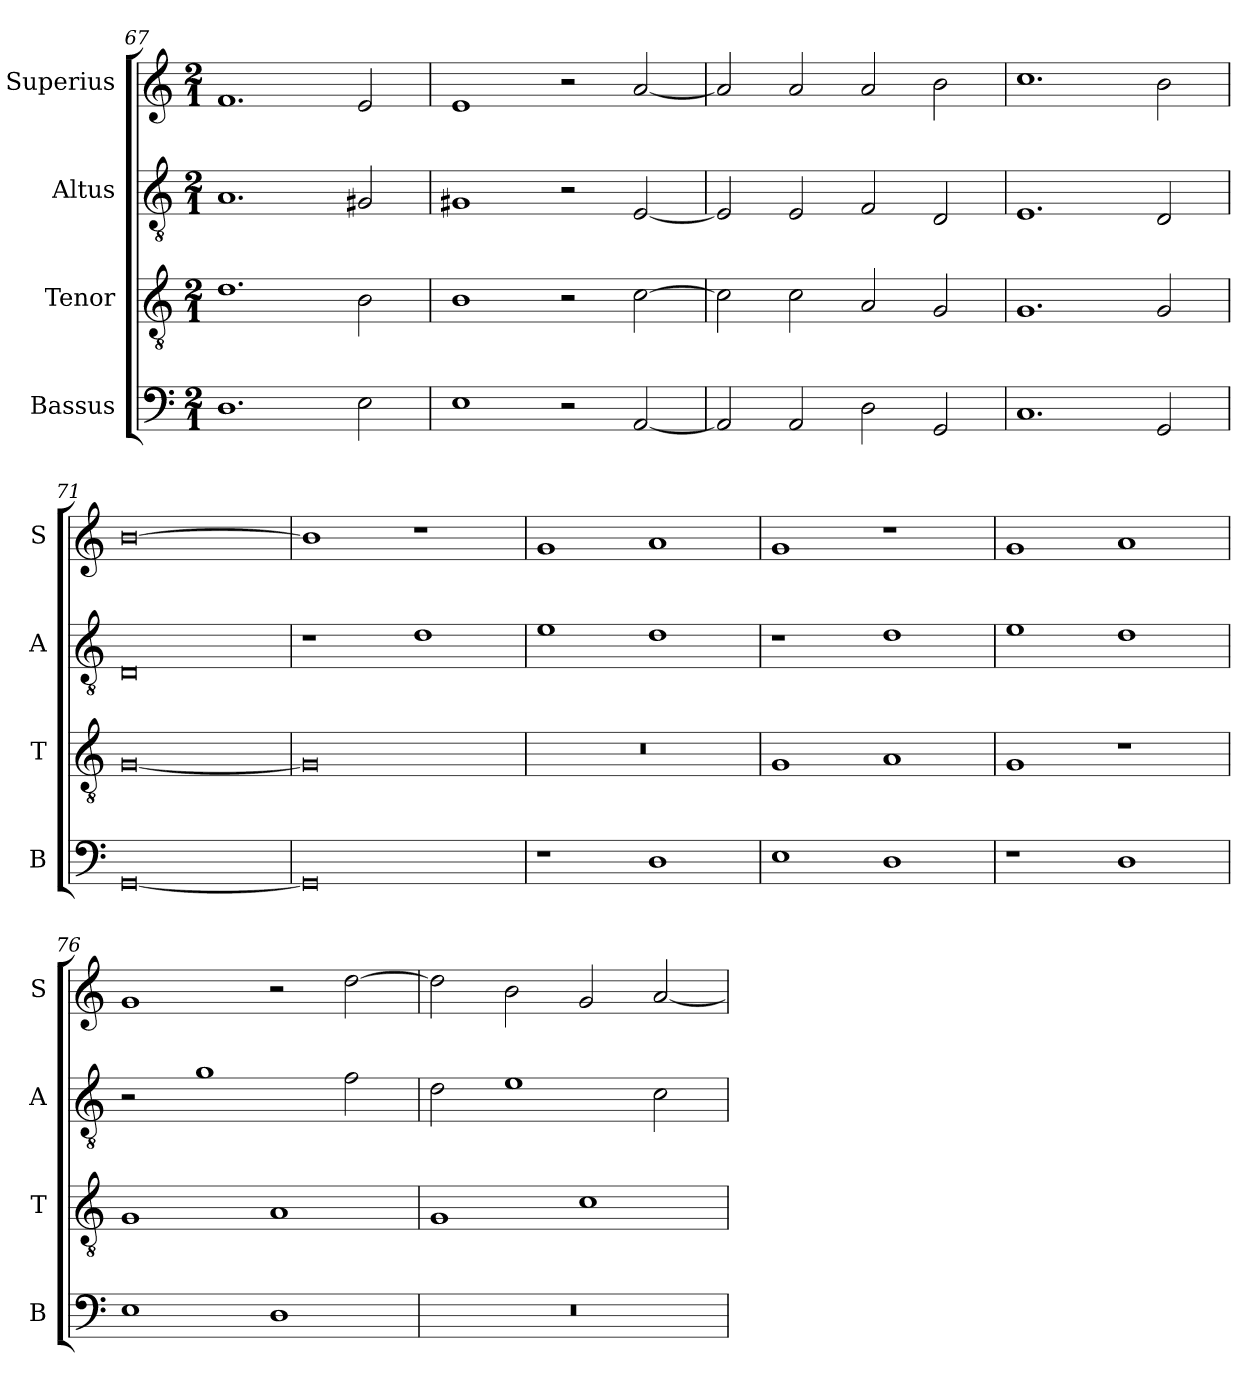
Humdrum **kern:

**kern	**kern	**kern	**kern
*part4	*part3	*part2	*part1
*staff4	*staff3	*staff2	*staff1
*I"Bassus	*I"Tenor	*I"Altus	*I"Superius
*I'B	*I'T	*I'A	*I'S
*clefF4	*clefGv2	*clefGv2	*clefG2
*k[]	*k[]	*k[]	*k[]
*C:	*C:	*C:	*C:
*M2/1	*M2/1	*M2/1	*M2/1
=67	=67	=67	=67
1.D	1.d	1.A	1.f
2E	2B	2G#X	2e
=68	=68	=68	=68
1E	1B	1G#X	1e
2r	2r	2r	2r
[2AA	[2c	[2E	[2a
=69	=69	=69	=69
2AA]	2c]	2E]	2a]
2AA	2c	2E	2a
2D	2A	2F	2a
2GG	2G	2D	2b
=70	=70	=70	=70
1.C	1.G	1.E	1.cc
2GG	2G	2D	2b
=71	=71	=71	=71
[0GG	[0G	0D	[0b
=72	=72	=72	=72
0GG]	0G]	1r	1b]
.	.	1d	1r
=73	=73	=73	=73
1r	0r	1e	1g
1D	.	1d	1a
=74	=74	=74	=74
1E	1G	1r	1g
1D	1A	1d	1r
=75	=75	=75	=75
1r	1G	1e	1g
1D	1r	1d	1a
=76	=76	=76	=76
1E	1G	2r	1g
.	.	1g	.
1D	1A	.	2r
.	.	2f	[2dd
=77	=77	=77	=77
0r	1G	2d	2dd]
.	.	1e	2b
.	1c	.	2g
.	.	2c	[2a
=	=	=	=
*-	*-	*-	*-
